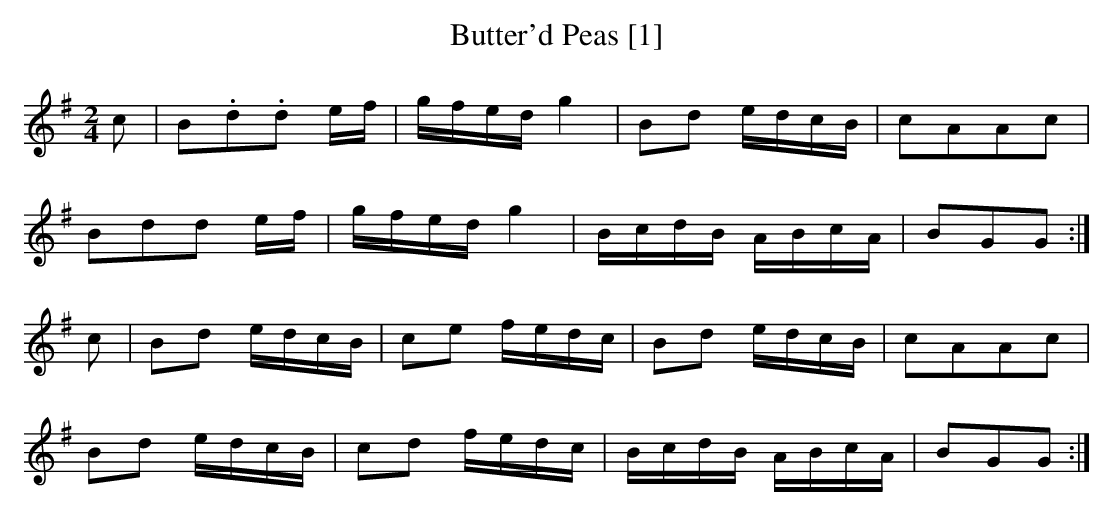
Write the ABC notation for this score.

X:1
T:Butter'd Peas [1]
M:2/4
L:1/8
K:G
c|B.d.d e/f/|g/f/e/d/ g2|Bd e/d/c/B/|cAAc|
Bdd e/f/|g/f/e/d/ g2|B/c/d/B/ A/B/c/A/|BGG:|
c|Bd e/d/c/B/|ce f/e/d/c/|Bd e/d/c/B/|cAAc|
Bd e/d/c/B/|cd f/e/d/c/|B/c/d/B/ A/B/c/A/|BGG:|]
